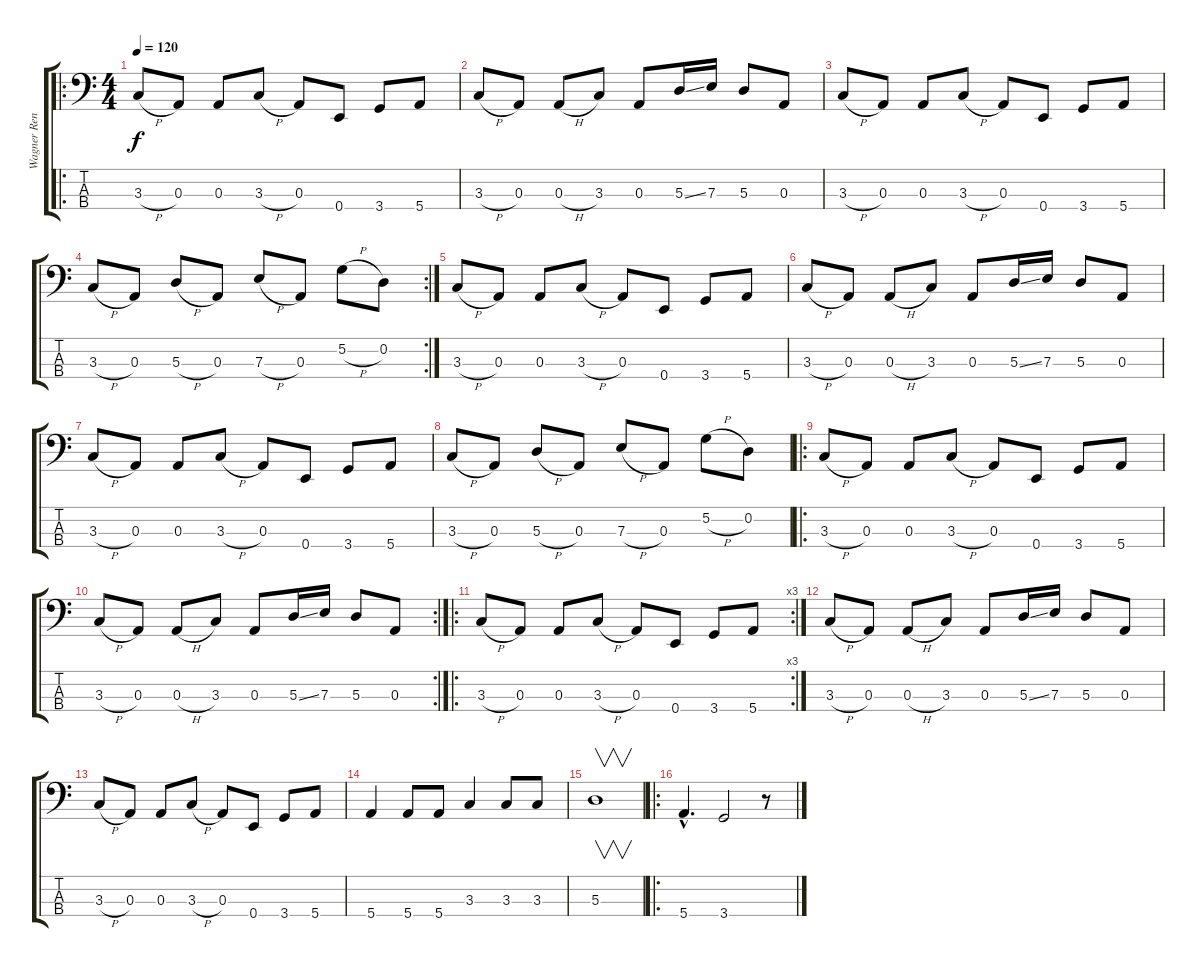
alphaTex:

\track ("Wagner Renzi - ( Bass )" "Wagner Ren") {instrument electricbasspick}
\staff {score tabs}
\tuning (G2 D2 A1 E1) {hide}
\ro
\ts (4 4)
\tempo 120
\clef f4
\ks c
3.3{h}.8{dy f instrument electricbasspick} 0.3.8 0.3.8 3.3{h}.8 0.3.8 0.4.8 3.4.8 5.4.8 |
3.3{h}.8 0.3.8 0.3{h}.8 3.3.8 0.3.8 5.3{ss}.16 7.3.16 5.3.8 0.3.8 |
3.3{h}.8 0.3.8 0.3.8 3.3{h}.8 0.3.8 0.4.8 3.4.8 5.4.8 |
\rc 2
3.3{h}.8 0.3.8 5.3{h}.8 0.3.8 7.3{h}.8 0.3.8 5.2{h}.8 0.2.8 |
3.3{h}.8 0.3.8 0.3.8 3.3{h}.8 0.3.8 0.4.8 3.4.8 5.4.8 |
3.3{h}.8 0.3.8 0.3{h}.8 3.3.8 0.3.8 5.3{ss}.16 7.3.16 5.3.8 0.3.8 |
3.3{h}.8 0.3.8 0.3.8 3.3{h}.8 0.3.8 0.4.8 3.4.8 5.4.8 |
3.3{h}.8 0.3.8 5.3{h}.8 0.3.8 7.3{h}.8 0.3.8 5.2{h}.8 0.2.8 |
\ro
3.3{h}.8 0.3.8 0.3.8 3.3{h}.8 0.3.8 0.4.8 3.4.8 5.4.8 |
\rc 2
3.3{h}.8 0.3.8 0.3{h}.8 3.3.8 0.3.8 5.3{ss}.16 7.3.16 5.3.8 0.3.8 |
\ro
\rc 3
3.3{h}.8 0.3.8 0.3.8 3.3{h}.8 0.3.8 0.4.8 3.4.8 5.4.8 |
3.3{h}.8 0.3.8 0.3{h}.8 3.3.8 0.3.8 5.3{ss}.16 7.3.16 5.3.8 0.3.8 |
3.3{h}.8 0.3.8 0.3.8 3.3{h}.8 0.3.8 0.4.8 3.4.8 5.4.8 |
5.4.4 5.4.8 5.4.8 3.3.4 3.3.8 3.3.8 |
5.3.1{v} |
\ro
5.4{hac}.4{d} 3.4.2 r.8
